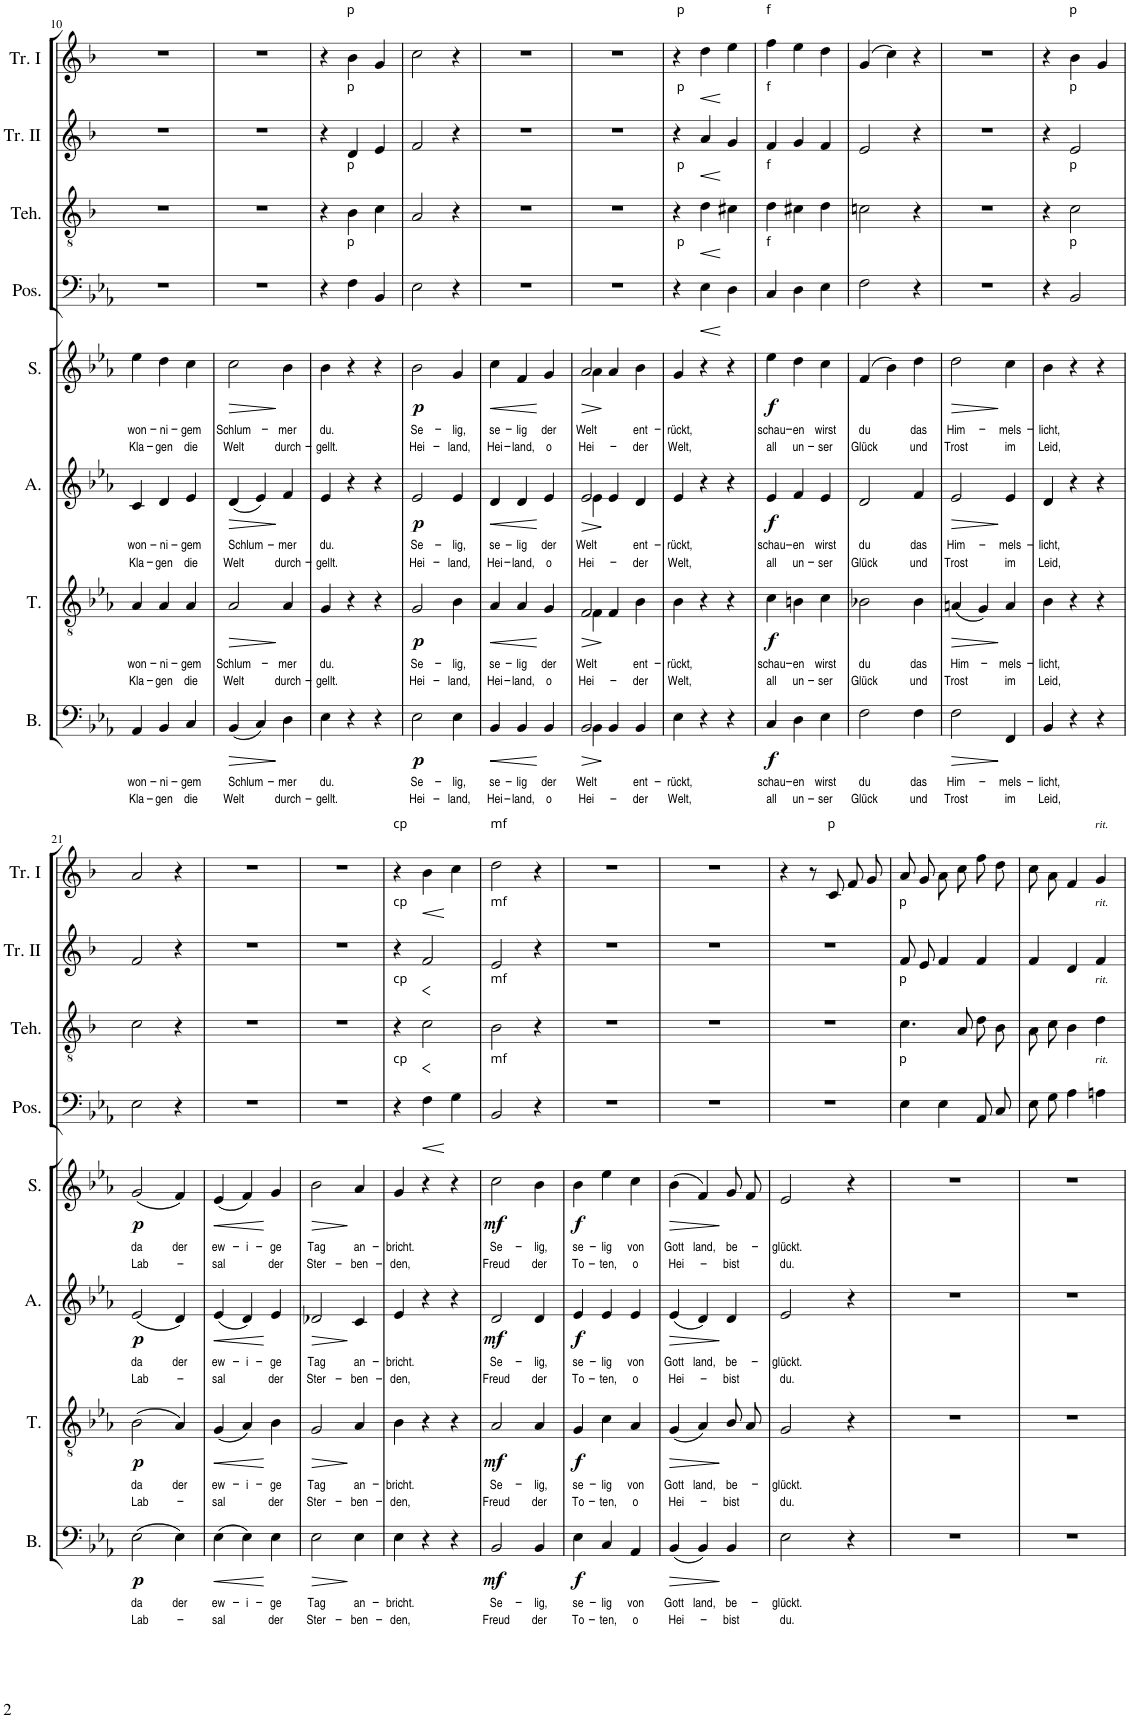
**kern	**text	**text	**dynam	**kern	**text	**text	**dynam	**kern	**text	**text	**dynam	**kern	**text	**text	**dynam	**kern	**dynam	**kern	**dynam	**kern	**dynam	**kern	**dynam
*part8	*part8	*part8	*part8	*part7	*part7	*part7	*part7	*part6	*part6	*part6	*part6	*part5	*part5	*part5	*part5	*part4	*part4	*part3	*part3	*part2	*part2	*part1	*part1
*staff8	*staff8	*staff8	*staff8	*staff7	*staff7	*staff7	*staff7	*staff6	*staff6	*staff6	*staff6	*staff5	*staff5	*staff5	*staff5	*staff4	*staff4	*staff3	*staff3	*staff2	*staff2	*staff1	*staff1
*I"Bass	*	*	*	*I"Tenor	*	*	*	*I"Alt	*	*	*	*I"Sopran	*	*	*	*I"Posaune	*	*I"Tenorhorn	*	*I"Trompete II in B	*	*I"Trompete I in B	*
*I'B.	*	*	*	*I'T.	*	*	*	*I'A.	*	*	*	*I'S.	*	*	*	*I'Pos.	*	*I'Teh.	*	*I'Tr. II	*	*I'Tr. I	*
!!LO:PB:g=z
*clefF4	*	*	*	*clefGv2	*	*	*	*clefG2	*	*	*	*clefG2	*	*	*	*clefF4	*	*clefGv2	*	*clefG2	*	*clefG2	*
*	*	*	*	*Trd7c12	*	*	*	*	*	*	*	*	*	*	*	*	*	*Trd1c2	*	*Trd1c2	*	*Trd1c2	*
*k[b-e-a-]	*	*	*	*k[b-e-a-]	*	*	*	*k[b-e-a-]	*	*	*	*k[b-e-a-]	*	*	*	*k[b-e-a-]	*	*k[b-]	*	*k[b-]	*	*k[b-]	*
*E-:	*	*	*	*E-:	*	*	*	*E-:	*	*	*	*E-:	*	*	*	*E-:	*	*F:	*	*F:	*	*F:	*
*M3/4	*	*	*	*M3/4	*	*	*	*M3/4	*	*	*	*M3/4	*	*	*	*M3/4	*	*M3/4	*	*M3/4	*	*M3/4	*
=10	=10	=10	=10	=10	=10	=10	=10	=10	=10	=10	=10	=10	=10	=10	=10	=10	=10	=10	=10	=10	=10	=10	=10
!	!LO:LY:b	!LO:LY:b	!	!	!LO:LY:b	!LO:LY:b	!	!	!LO:LY:b	!LO:LY:b	!	!	!LO:LY:b	!LO:LY:b	!	!	!	!	!	!	!	!	!
4AA-/	won-	Kla-	.	4A-/	won-	Kla-	.	4c/	won-	Kla-	.	4ee-\	won-	Kla-	.	2.r	.	2.r	.	2.r	.	2.r	.
!	!LO:LY:b	!LO:LY:b	!	!	!LO:LY:b	!LO:LY:b	!	!	!LO:LY:b	!LO:LY:b	!	!	!LO:LY:b	!LO:LY:b	!	!	!	!	!	!	!	!	!
4BB-/	-ni-	-gen	.	4A-/	-ni-	-gen	.	4d/	-ni-	-gen	.	4dd\	-ni-	-gen	.	.	.	.	.	.	.	.	.
!	!LO:LY:b	!LO:LY:b	!	!	!LO:LY:b	!LO:LY:b	!	!	!LO:LY:b	!LO:LY:b	!	!	!LO:LY:b	!LO:LY:b	!	!	!	!	!	!	!	!	!
4C/	-gem	die	.	4A-/	-gem	die	.	4e-/	-gem	die	.	4cc\	-gem	die	.	.	.	.	.	.	.	.	.
=11	=11	=11	=11	=11	=11	=11	=11	=11	=11	=11	=11	=11	=11	=11	=11	=11	=11	=11	=11	=11	=11	=11	=11
!	!LO:LY:b	!LO:LY:b	!LO:HP:b	!	!LO:LY:b	!LO:LY:b	!LO:HP:b	!	!LO:LY:b	!LO:LY:b	!LO:HP:b	!	!LO:LY:b	!LO:LY:b	!LO:HP:b	!	!	!	!	!	!	!	!
(4BB-/	Schlum-	Welt	>	2A-/	Schlum-	Welt	>	(4d/	Schlum-	Welt	>	2cc\	Schlum-	Welt	>	2.r	.	2.r	.	2.r	.	2.r	.
4C/)	.	.	.	.	.	.	.	4e-/)	.	.	.	.	.	.	.	.	.	.	.	.	.	.	.
!	!LO:LY:b	!LO:LY:b	!	!	!LO:LY:b	!LO:LY:b	!	!	!LO:LY:b	!LO:LY:b	!	!	!LO:LY:b	!LO:LY:b	!	!	!	!	!	!	!	!	!
4D\	-mer	durch-	.	4A-/	-mer	durch-	.	4f/	-mer	durch-	.	4b-\	-mer	durch-	.	.	.	.	.	.	.	.	.
=12	=12	=12	=12	=12	=12	=12	=12	=12	=12	=12	=12	=12	=12	=12	=12	=12	=12	=12	=12	=12	=12	=12	=12
!	!LO:LY:b	!LO:LY:b	!	!	!LO:LY:b	!LO:LY:b	!	!	!LO:LY:b	!LO:LY:b	!	!	!LO:LY:b	!LO:LY:b	!	!	!	!	!	!	!	!	!
4E-\	du.	-gellt.	.	4G/	du.	-gellt.	.	4e-/	du.	-gellt.	.	4b-\	du.	-gellt.	.	4r	.	4r	.	4r	.	4r	.
!	!	!	!	!	!	!	!	!	!	!	!	!	!	!	!	!	!	!	!	!	!	!LO:TX:a:t=p	!
!	!	!	!	!	!	!	!	!	!	!	!	!	!	!	!	!	!	!	!	!LO:TX:a:t=p	!	!	!
!	!	!	!	!	!	!	!	!	!	!	!	!	!	!	!	!	!	!LO:TX:a:t=p	!	!	!	!	!
!	!	!	!	!	!	!	!	!	!	!	!	!	!	!	!	!LO:TX:a:t=p	!	!	!	!	!	!	!
4r	.	.	.	4r	.	.	.	4r	.	.	.	4r	.	.	.	4F\	.	4B-\	.	4d/	.	4b-\	.
4r	.	.	.	4r	.	.	.	4r	.	.	.	4r	.	.	.	4BB-/	.	4c\	.	4e/	.	4g/	.
=13	=13	=13	=13	=13	=13	=13	=13	=13	=13	=13	=13	=13	=13	=13	=13	=13	=13	=13	=13	=13	=13	=13	=13
!	!LO:LY:b	!LO:LY:b	!LO:DY:b	!	!LO:LY:b	!LO:LY:b	!LO:DY:b	!	!LO:LY:b	!LO:LY:b	!LO:DY:b	!	!LO:LY:b	!LO:LY:b	!LO:DY:b	!	!	!	!	!	!	!	!
2E-\	Se-	Hei-	p	2G/	Se-	Hei-	p	2e-/	Se-	Hei-	p	2b-\	Se-	Hei-	p	2E-\	.	2A/	.	2f/	.	2cc\	.
!	!LO:LY:b	!LO:LY:b	!	!	!LO:LY:b	!LO:LY:b	!	!	!LO:LY:b	!LO:LY:b	!	!	!LO:LY:b	!LO:LY:b	!	!	!	!	!	!	!	!	!
4E-\	-lig,	-land,	.	4B-\	-lig,	-land,	.	4e-/	-lig,	-land,	.	4g/	-lig,	-land,	.	4r	.	4r	.	4r	.	4r	.
=14	=14	=14	=14	=14	=14	=14	=14	=14	=14	=14	=14	=14	=14	=14	=14	=14	=14	=14	=14	=14	=14	=14	=14
!	!LO:LY:b	!LO:LY:b	!LO:HP:b	!	!LO:LY:b	!LO:LY:b	!LO:HP:b	!	!LO:LY:b	!LO:LY:b	!LO:HP:b	!	!LO:LY:b	!LO:LY:b	!LO:HP:b	!	!	!	!	!	!	!	!
4BB-/	se-	Hei-	<	4A-/	se-	Hei-	<	4d/	se-	Hei-	<	4cc\	se-	Hei-	<	2.r	.	2.r	.	2.r	.	2.r	.
!	!LO:LY:b	!LO:LY:b	!	!	!LO:LY:b	!LO:LY:b	!	!	!LO:LY:b	!LO:LY:b	!	!	!LO:LY:b	!LO:LY:b	!	!	!	!	!	!	!	!	!
4BB-/	-lig	-land,	.	4A-/	-lig	-land,	.	4d/	-lig	-land,	.	4f/	-lig	-land,	.	.	.	.	.	.	.	.	.
!	!LO:LY:b	!LO:LY:b	!	!	!LO:LY:b	!LO:LY:b	!	!	!LO:LY:b	!LO:LY:b	!	!	!LO:LY:b	!LO:LY:b	!	!	!	!	!	!	!	!	!
4BB-/	der	o	]	4G/	der	o	]	4e-/	der	o	]	4g/	der	o	]	.	.	.	.	.	.	.	.
=15	=15	=15	=15	=15	=15	=15	=15	=15	=15	=15	=15	=15	=15	=15	=15	=15	=15	=15	=15	=15	=15	=15	=15
!	!LO:LY:b	!LO:LY:b	!LO:HP:b	!	!LO:LY:b	!LO:LY:b	!LO:HP:b	!	!LO:LY:b	!LO:LY:b	!LO:HP:b	!	!LO:LY:b	!LO:LY:b	!LO:HP:b	!	!	!	!	!	!	!	!
*^	*	*	*	*^	*	*	*	*^	*	*	*	*^	*	*	*	*	*	*	*	*	*	*	*
2BB-/	4BB-\	Welt	Hei-	>	2F/	4F\	Welt	Hei-	>	2e-/	4e-\	Welt	Hei-	>	2a-/	4a-\	Welt	Hei-	>	2.r	.	2.r	.	2.r	.	2.r	.
.	4BB-/	.	.	[	.	4F/	.	.	[	.	4e-/	.	.	[	.	4a-/	.	.	[	.	.	.	.	.	.	.	.
!	!	!LO:LY:b	!LO:LY:b	!	!	!	!LO:LY:b	!LO:LY:b	!	!	!	!LO:LY:b	!LO:LY:b	!	!	!	!LO:LY:b	!LO:LY:b	!	!	!	!	!	!	!	!	!
4BB-/	4ryy	ent-	der	.	4B-\	4ryy	ent-	der	.	4d/	4ryy	ent-	der	.	4b-\	4ryy	ent-	der	.	.	.	.	.	.	.	.	.
=16	=16	=16	=16	=16	=16	=16	=16	=16	=16	=16	=16	=16	=16	=16	=16	=16	=16	=16	=16	=16	=16	=16	=16	=16	=16	=16	=16
!	!	!	!	!	!	!	!	!	!	!	!	!	!	!	!	!	!	!	!	!	!	!	!	!	!	!LO:TX:a:t=p	!
!	!	!	!	!	!	!	!	!	!	!	!	!	!	!	!	!	!	!	!	!	!	!	!	!LO:TX:a:t=p	!	!	!
!	!	!	!	!	!	!	!	!	!	!	!	!	!	!	!	!	!	!	!	!	!	!LO:TX:a:t=p	!	!	!	!	!
!	!	!	!	!	!	!	!	!	!	!	!	!	!	!	!	!	!	!	!	!LO:TX:a:t=p	!	!	!	!	!	!	!
!	!	!LO:LY:b	!LO:LY:b	!	!	!	!LO:LY:b	!LO:LY:b	!	!	!	!LO:LY:b	!LO:LY:b	!	!	!	!LO:LY:b	!LO:LY:b	!	!	!	!	!	!	!	!	!
*v	*v	*	*	*	*	*	*	*	*	*v	*v	*	*	*	*v	*v	*	*	*	*	*	*	*	*	*	*	*
*	*	*	*	*v	*v	*	*	*	*	*	*	*	*	*	*	*	*	*	*	*	*	*	*	*
4E-\	-rückt,	Welt,	.	4B-\	-rückt,	Welt,	.	4e-/	-rückt,	Welt,	.	4g/	-rückt,	Welt,	.	4r	.	4r	.	4r	.	4r	.
!	!	!	!	!	!	!	!	!	!	!	!	!	!	!	!	!	!LO:HP:b	!	!LO:HP:b	!	!LO:HP:b	!	!LO:HP:b
4r	.	.	.	4r	.	.	.	4r	.	.	.	4r	.	.	.	4E-\	<	4d\	<	4a/	<	4dd\	<
4r	.	.	.	4r	.	.	.	4r	.	.	.	4r	.	.	.	4D\	.	4c#X\	.	4g/	[	4ee\	[
=17	=17	=17	=17	=17	=17	=17	=17	=17	=17	=17	=17	=17	=17	=17	=17	=17	=17	=17	=17	=17	=17	=17	=17
!	!	!	!	!	!	!	!	!	!	!	!	!	!	!	!	!	!	!	!	!	!	!LO:TX:a:t=f	!
!	!	!	!	!	!	!	!	!	!	!	!	!	!	!	!	!	!	!	!	!LO:TX:a:t=f	!	!	!
!	!	!	!	!	!	!	!	!	!	!	!	!	!	!	!	!	!	!LO:TX:a:t=f	!	!	!	!	!
!	!	!	!	!	!	!	!	!	!	!	!	!	!	!	!	!LO:TX:a:t=f	!	!	!	!	!	!	!
!	!LO:LY:b	!LO:LY:b	!LO:DY:b	!	!LO:LY:b	!LO:LY:b	!LO:DY:b	!	!LO:LY:b	!LO:LY:b	!LO:DY:b	!	!LO:LY:b	!LO:LY:b	!LO:DY:b	!	!	!	!	!	!	!	!
4C/	schau-	all	f	4c\	schau-	all	f	4e-/	schau-	all	f	4ee-\	schau-	all	f	4C/	.	4d\	.	4f/	.	4ff\	.
!	!LO:LY:b	!LO:LY:b	!	!	!LO:LY:b	!LO:LY:b	!	!	!LO:LY:b	!LO:LY:b	!	!	!LO:LY:b	!LO:LY:b	!	!	!	!	!	!	!	!	!
4D\	-en	un-	.	4Bn\	-en	un-	.	4f/	-en	un-	.	4dd\	-en	un-	.	4D\	.	4c#X\	.	4g/	.	4ee\	.
!	!LO:LY:b	!LO:LY:b	!	!	!LO:LY:b	!LO:LY:b	!	!	!LO:LY:b	!LO:LY:b	!	!	!LO:LY:b	!LO:LY:b	!	!	!	!	!	!	!	!	!
4E-\	wirst	-ser	.	4c\	wirst	-ser	.	4e-/	wirst	-ser	.	4cc\	wirst	-ser	.	4E-\	.	4d\	.	4f/	.	4dd\	.
=18	=18	=18	=18	=18	=18	=18	=18	=18	=18	=18	=18	=18	=18	=18	=18	=18	=18	=18	=18	=18	=18	=18	=18
!	!LO:LY:b	!LO:LY:b	!	!	!LO:LY:b	!LO:LY:b	!	!	!LO:LY:b	!LO:LY:b	!	!	!LO:LY:b	!LO:LY:b	!	!	!	!	!	!	!	!	!
2F\	du	Glück	.	2B-X\	du	Glück	.	2d/	du	Glück	.	(4f/	du	Glück	.	2F\	.	2cn\	.	2e/	.	(4g/	.
.	.	.	.	.	.	.	.	.	.	.	.	4b-\)	.	.	.	.	.	.	.	.	.	4cc\)	.
!	!LO:LY:b	!LO:LY:b	!	!	!LO:LY:b	!LO:LY:b	!	!	!LO:LY:b	!LO:LY:b	!	!	!LO:LY:b	!LO:LY:b	!	!	!	!	!	!	!	!	!
4F\	das	und	.	4B-\	das	und	.	4f/	das	und	.	4dd\	das	und	.	4r	.	4r	.	4r	.	4r	.
=19	=19	=19	=19	=19	=19	=19	=19	=19	=19	=19	=19	=19	=19	=19	=19	=19	=19	=19	=19	=19	=19	=19	=19
!	!LO:LY:b	!LO:LY:b	!LO:HP:b	!	!LO:LY:b	!LO:LY:b	!LO:HP:b	!	!LO:LY:b	!LO:LY:b	!LO:HP:b	!	!LO:LY:b	!LO:LY:b	!LO:HP:b	!	!	!	!	!	!	!	!
2F\	Him-	Trost	>	(4An/	Him-	Trost	>	2e-/	Him-	Trost	>	2dd\	Him-	Trost	>	2.r	.	2.r	.	2.r	.	2.r	.
.	.	.	.	4G/)	.	.	.	.	.	.	.	.	.	.	.	.	.	.	.	.	.	.	.
!	!LO:LY:b	!LO:LY:b	!	!	!LO:LY:b	!LO:LY:b	!	!	!LO:LY:b	!LO:LY:b	!	!	!LO:LY:b	!LO:LY:b	!	!	!	!	!	!	!	!	!
4FF/	-mels-	im	]	4A/	-mels-	im	]	4e-/	-mels-	im	]	4cc\	-mels-	im	]	.	.	.	.	.	.	.	.
=20	=20	=20	=20	=20	=20	=20	=20	=20	=20	=20	=20	=20	=20	=20	=20	=20	=20	=20	=20	=20	=20	=20	=20
!	!LO:LY:b	!LO:LY:b	!	!	!LO:LY:b	!LO:LY:b	!	!	!LO:LY:b	!LO:LY:b	!	!	!LO:LY:b	!LO:LY:b	!	!	!	!	!	!	!	!	!
4BB-/	-licht,	Leid,	.	4B-\	-licht,	Leid,	.	4d/	-licht,	Leid,	.	4b-\	-licht,	Leid,	.	4r	.	4r	.	4r	.	4r	.
!	!	!	!	!	!	!	!	!	!	!	!	!	!	!	!	!	!	!	!	!	!	!LO:TX:a:t=p	!
!	!	!	!	!	!	!	!	!	!	!	!	!	!	!	!	!	!	!	!	!LO:TX:a:t=p	!	!	!
!	!	!	!	!	!	!	!	!	!	!	!	!	!	!	!	!	!	!LO:TX:a:t=p	!	!	!	!	!
!	!	!	!	!	!	!	!	!	!	!	!	!	!	!	!	!LO:TX:a:t=p	!	!	!	!	!	!	!
4r	.	.	.	4r	.	.	.	4r	.	.	.	4r	.	.	.	2BB-/	.	2c\	.	2e/	.	4b-\	.
4r	.	.	.	4r	.	.	.	4r	.	.	.	4r	.	.	.	.	.	.	.	.	.	4g/	.
!!LO:LB:g=z
=21	=21	=21	=21	=21	=21	=21	=21	=21	=21	=21	=21	=21	=21	=21	=21	=21	=21	=21	=21	=21	=21	=21	=21
!	!LO:LY:b	!LO:LY:b	!LO:DY:b	!	!LO:LY:b	!LO:LY:b	!LO:DY:b	!	!LO:LY:b	!LO:LY:b	!LO:DY:b	!	!LO:LY:b	!LO:LY:b	!LO:DY:b	!	!	!	!	!	!	!	!
(2E-\	da	Lab-	p	(2B-\	da	Lab-	p	(2e-/	da	Lab-	p	(2g/	da	Lab-	p	2E-\	.	2c\	.	2f/	.	2a/	.
!	!LO:LY:b	!	!	!	!LO:LY:b	!	!	!	!LO:LY:b	!	!	!	!LO:LY:b	!	!	!	!	!	!	!	!	!	!
4E-\)	der	.	.	4A-/)	der	.	.	4d/)	der	.	.	4f/)	der	.	.	4r	.	4r	.	4r	.	4r	.
=22	=22	=22	=22	=22	=22	=22	=22	=22	=22	=22	=22	=22	=22	=22	=22	=22	=22	=22	=22	=22	=22	=22	=22
!	!LO:LY:b	!LO:LY:b	!LO:HP:b	!	!LO:LY:b	!LO:LY:b	!LO:HP:b	!	!LO:LY:b	!LO:LY:b	!LO:HP:b	!	!LO:LY:b	!LO:LY:b	!LO:HP:b	!	!	!	!	!	!	!	!
(4E-\	ew-	-sal	<	(4G/	ew-	-sal	<	(4e-/	ew-	-sal	<	(4e-/	ew-	-sal	<	2.r	.	2.r	.	2.r	.	2.r	.
!	!LO:LY:b	!	!	!	!LO:LY:b	!	!	!	!LO:LY:b	!	!	!	!LO:LY:b	!	!	!	!	!	!	!	!	!	!
4E-\)	-i-	.	.	4A-/)	-i-	.	.	4d/)	-i-	.	.	4f/)	-i-	.	.	.	.	.	.	.	.	.	.
!	!LO:LY:b	!LO:LY:b	!	!	!LO:LY:b	!LO:LY:b	!	!	!LO:LY:b	!LO:LY:b	!	!	!LO:LY:b	!LO:LY:b	!	!	!	!	!	!	!	!	!
4E-\	-ge	der	]	4B-\	-ge	der	]	4e-/	-ge	der	]	4g/	-ge	der	]	.	.	.	.	.	.	.	.
=23	=23	=23	=23	=23	=23	=23	=23	=23	=23	=23	=23	=23	=23	=23	=23	=23	=23	=23	=23	=23	=23	=23	=23
!	!LO:LY:b	!LO:LY:b	!LO:HP:b	!	!LO:LY:b	!LO:LY:b	!LO:HP:b	!	!LO:LY:b	!LO:LY:b	!LO:HP:b	!	!LO:LY:b	!LO:LY:b	!LO:HP:b	!	!	!	!	!	!	!	!
2E-\	Tag	Ster-	>	2G/	Tag	Ster-	>	2d-X/	Tag	Ster-	>	2b-\	Tag	Ster-	>	2.r	.	2.r	.	2.r	.	2.r	.
!	!LO:LY:b	!LO:LY:b	!	!	!LO:LY:b	!LO:LY:b	!	!	!LO:LY:b	!LO:LY:b	!	!	!LO:LY:b	!LO:LY:b	!	!	!	!	!	!	!	!	!
4E-\	an-	-ben-	[	4A-/	an-	-ben-	[	4c/	an-	-ben-	[	4a-/	an-	-ben-	[	.	.	.	.	.	.	.	.
=24	=24	=24	=24	=24	=24	=24	=24	=24	=24	=24	=24	=24	=24	=24	=24	=24	=24	=24	=24	=24	=24	=24	=24
!	!	!	!	!	!	!	!	!	!	!	!	!	!	!	!	!	!	!	!	!	!	!LO:TX:a:t=cp	!
!	!	!	!	!	!	!	!	!	!	!	!	!	!	!	!	!	!	!	!	!LO:TX:a:t=cp	!	!	!
!	!	!	!	!	!	!	!	!	!	!	!	!	!	!	!	!	!	!LO:TX:a:t=cp	!	!	!	!	!
!	!	!	!	!	!	!	!	!	!	!	!	!	!	!	!	!LO:TX:a:t=cp	!	!	!	!	!	!	!
!	!LO:LY:b	!LO:LY:b	!	!	!LO:LY:b	!LO:LY:b	!	!	!LO:LY:b	!LO:LY:b	!	!	!LO:LY:b	!LO:LY:b	!	!	!	!	!	!	!	!	!
4E-\	-bricht.	-den,	.	4B-\	-bricht.	-den,	.	4e-/	-bricht.	-den,	.	4g/	-bricht.	-den,	.	4r	.	4r	.	4r	.	4r	.
!	!	!	!	!	!	!	!	!	!	!	!	!	!	!	!	!	!	!	!	!	!	!	!LO:HP:b
4r	.	.	.	4r	.	.	.	4r	.	.	.	4r	.	.	.	4F\	.	2c\	[	2f/	.	4b-\	<
4r	.	.	.	4r	.	.	.	4r	.	.	.	4r	.	.	.	4G\	[	.	.	.	.	4cc\	[
=25	=25	=25	=25	=25	=25	=25	=25	=25	=25	=25	=25	=25	=25	=25	=25	=25	=25	=25	=25	=25	=25	=25	=25
!	!	!	!	!	!	!	!	!	!	!	!	!	!	!	!	!	!	!	!	!	!	!LO:TX:a:t=mf	!
!	!	!	!	!	!	!	!	!	!	!	!	!	!	!	!	!	!	!	!	!LO:TX:a:t=mf	!	!	!
!	!	!	!	!	!	!	!	!	!	!	!	!	!	!	!	!	!	!LO:TX:a:t=mf	!	!	!	!	!
!	!	!	!	!	!	!	!	!	!	!	!	!	!	!	!	!LO:TX:a:t=mf	!	!	!	!	!	!	!
!	!LO:LY:b	!LO:LY:b	!LO:DY:b	!	!LO:LY:b	!LO:LY:b	!LO:DY:b	!	!LO:LY:b	!LO:LY:b	!LO:DY:b	!	!LO:LY:b	!LO:LY:b	!LO:DY:b	!	!	!	!	!	!	!	!
2BB-/	Se-	Freud	mf	2A-/	Se-	Freud	mf	2d/	Se-	Freud	mf	2cc\	Se-	Freud	mf	2BB-/	.	2B-\	.	2e/	.	2dd\	.
!	!LO:LY:b	!LO:LY:b	!	!	!LO:LY:b	!LO:LY:b	!	!	!LO:LY:b	!LO:LY:b	!	!	!LO:LY:b	!LO:LY:b	!	!	!	!	!	!	!	!	!
4BB-/	-lig,	der	.	4A-/	-lig,	der	.	4d/	-lig,	der	.	4b-\	-lig,	der	.	4r	.	4r	.	4r	.	4r	.
=26	=26	=26	=26	=26	=26	=26	=26	=26	=26	=26	=26	=26	=26	=26	=26	=26	=26	=26	=26	=26	=26	=26	=26
!	!LO:LY:b	!LO:LY:b	!LO:DY:b	!	!LO:LY:b	!LO:LY:b	!LO:DY:b	!	!LO:LY:b	!LO:LY:b	!LO:DY:b	!	!LO:LY:b	!LO:LY:b	!LO:DY:b	!	!	!	!	!	!	!	!
4E-\	se-	To-	f	4G/	se-	To-	f	4e-/	se-	To-	f	4b-\	se-	To-	f	2.r	.	2.r	.	2.r	.	2.r	.
!	!LO:LY:b	!LO:LY:b	!	!	!LO:LY:b	!LO:LY:b	!	!	!LO:LY:b	!LO:LY:b	!	!	!LO:LY:b	!LO:LY:b	!	!	!	!	!	!	!	!	!
4C/	-lig	-ten,	.	4c\	-lig	-ten,	.	4e-/	-lig	-ten,	.	4ee-\	-lig	-ten,	.	.	.	.	.	.	.	.	.
!	!LO:LY:b	!LO:LY:b	!	!	!LO:LY:b	!LO:LY:b	!	!	!LO:LY:b	!LO:LY:b	!	!	!LO:LY:b	!LO:LY:b	!	!	!	!	!	!	!	!	!
4AA-/	von	o	.	4A-/	von	o	.	4e-/	von	o	.	4cc\	von	o	.	.	.	.	.	.	.	.	.
=27	=27	=27	=27	=27	=27	=27	=27	=27	=27	=27	=27	=27	=27	=27	=27	=27	=27	=27	=27	=27	=27	=27	=27
!	!LO:LY:b	!LO:LY:b	!	!	!LO:LY:b	!LO:LY:b	!	!	!LO:LY:b	!LO:LY:b	!	!	!LO:LY:b	!LO:LY:b	!	!	!	!	!	!	!	!	!
(4BB-/	Gott	Hei-	.	(4G/	Gott	Hei-	.	(4e-/	Gott	Hei-	.	(4b-\	Gott	Hei-	.	2.r	.	2.r	.	2.r	.	2.r	.
!	!LO:LY:b	!	!	!	!LO:LY:b	!	!	!	!LO:LY:b	!	!	!	!LO:LY:b	!	!	!	!	!	!	!	!	!	!
4BB-/)	-land,	.	.	4A-/)	-land,	.	.	4d/)	-land,	.	.	4f/)	-land,	.	.	.	.	.	.	.	.	.	.
!	!LO:LY:b	!LO:LY:b	!	!	!LO:LY:b	!LO:LY:b	!	!	!LO:LY:b	!LO:LY:b	!	!	!LO:LY:b	!LO:LY:b	!	!	!	!	!	!	!	!	!
4BB-/	be-	bist	]	8B-/L	be-	bist	]	4d/	be-	bist	]	8g/L	be-	bist	]	.	.	.	.	.	.	.	.
.	.	.	.	8A-/J	.	.	.	.	.	.	.	8f/J	.	.	.	.	.	.	.	.	.	.	.
=28	=28	=28	=28	=28	=28	=28	=28	=28	=28	=28	=28	=28	=28	=28	=28	=28	=28	=28	=28	=28	=28	=28	=28
!	!LO:LY:b	!LO:LY:b	!	!	!LO:LY:b	!LO:LY:b	!	!	!LO:LY:b	!LO:LY:b	!	!	!LO:LY:b	!LO:LY:b	!	!	!	!	!	!	!	!	!
2E-\	-glückt.	du.	.	2G/	-glückt.	du.	.	2e-/	-glückt.	du.	.	2e-/	-glückt.	du.	.	2.r	.	2.r	.	2.r	.	4r	.
.	.	.	.	.	.	.	.	.	.	.	.	.	.	.	.	.	.	.	.	.	.	8r	.
!	!	!	!	!	!	!	!	!	!	!	!	!	!	!	!	!	!	!	!	!	!	!LO:TX:a:t=p	!
.	.	.	.	.	.	.	.	.	.	.	.	.	.	.	.	.	.	.	.	.	.	8c/	.
4r	.	.	.	4r	.	.	.	4r	.	.	.	4r	.	.	.	.	.	.	.	.	.	8f/L	.
.	.	.	.	.	.	.	.	.	.	.	.	.	.	.	.	.	.	.	.	.	.	8g/J	.
=29	=29	=29	=29	=29	=29	=29	=29	=29	=29	=29	=29	=29	=29	=29	=29	=29	=29	=29	=29	=29	=29	=29	=29
!	!	!	!	!	!	!	!	!	!	!	!	!	!	!	!	!	!	!	!	!LO:TX:a:t=p	!	!	!
!	!	!	!	!	!	!	!	!	!	!	!	!	!	!	!	!	!	!LO:TX:a:t=p	!	!	!	!	!
!	!	!	!	!	!	!	!	!	!	!	!	!	!	!	!	!LO:TX:a:t=p	!	!	!	!	!	!	!
2.r	.	.	.	2.r	.	.	.	2.r	.	.	.	2.r	.	.	.	4E-\	.	4.c\	.	8f/L	.	8a/L	.
.	.	.	.	.	.	.	.	.	.	.	.	.	.	.	.	.	.	.	.	8e/J	.	8g/J	.
.	.	.	.	.	.	.	.	.	.	.	.	.	.	.	.	4E-\	.	.	.	4f/	.	8a\L	.
.	.	.	.	.	.	.	.	.	.	.	.	.	.	.	.	.	.	8A/	.	.	.	8cc\J	.
.	.	.	.	.	.	.	.	.	.	.	.	.	.	.	.	8AA-/L	.	8d\L	.	4f/	.	8ff\L	.
.	.	.	.	.	.	.	.	.	.	.	.	.	.	.	.	8C/J	.	8B-\J	.	.	.	8dd\J	.
=30	=30	=30	=30	=30	=30	=30	=30	=30	=30	=30	=30	=30	=30	=30	=30	=30	=30	=30	=30	=30	=30	=30	=30
2.r	.	.	.	2.r	.	.	.	2.r	.	.	.	2.r	.	.	.	8E-\L	.	8A\L	.	4f/	.	8cc\L	.
.	.	.	.	.	.	.	.	.	.	.	.	.	.	.	.	8G\J	.	8c\J	.	.	.	8a\J	.
.	.	.	.	.	.	.	.	.	.	.	.	.	.	.	.	4A-\	.	4B-\	.	4d/	.	4f/	.
!	!	!	!	!	!	!	!	!	!	!	!	!	!	!	!	!	!	!	!	!	!	!LO:TX:a:i:t=rit.	!
!	!	!	!	!	!	!	!	!	!	!	!	!	!	!	!	!	!	!	!	!LO:TX:a:i:t=rit.	!	!	!
!	!	!	!	!	!	!	!	!	!	!	!	!	!	!	!	!	!	!LO:TX:a:i:t=rit.	!	!	!	!	!
!	!	!	!	!	!	!	!	!	!	!	!	!	!	!	!	!LO:TX:a:i:t=rit.	!	!	!	!	!	!	!
.	.	.	.	.	.	.	.	.	.	.	.	.	.	.	.	4An\	.	4d\	.	4f/	.	4g/	.
=	=	=	=	=	=	=	=	=	=	=	=	=	=	=	=	=	=	=	=	=	=	=	=
*-	*-	*-	*-	*-	*-	*-	*-	*-	*-	*-	*-	*-	*-	*-	*-	*-	*-	*-	*-	*-	*-	*-	*-
